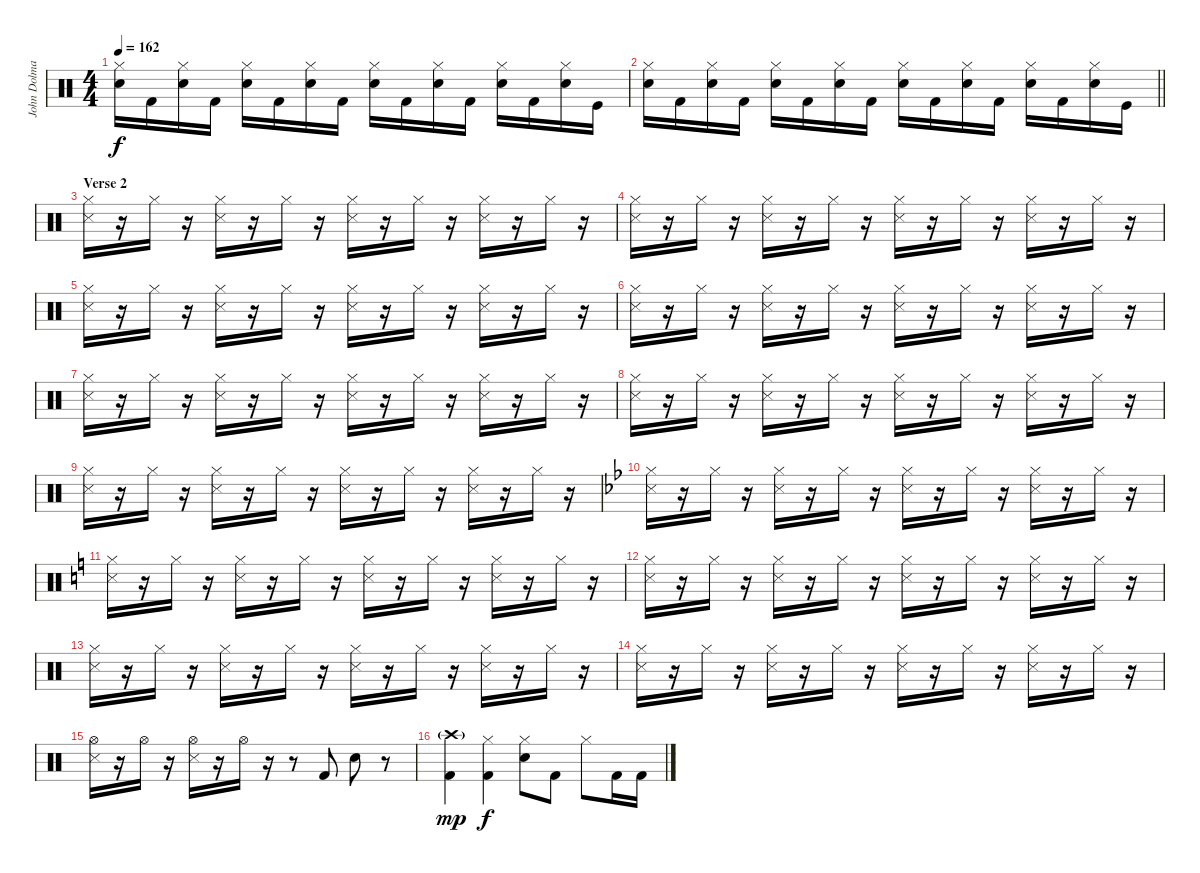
\track ("John Dolmayan" "John Dolma") {instrument percussion}
\staff {score}
\articulation defaults
\ts (4 4)
\tempo 162
\clef neutral
\ks c
("Hi-Hat (closed)" "Electric Snare (hit)").16{dy f} "Kick (hit) 2".16 ("Hi-Hat (closed)" "Electric Snare (hit)").16 "Kick (hit) 2".16 ("Hi-Hat (closed)" "Electric Snare (hit)").16 "Kick (hit) 2".16 ("Hi-Hat (closed)" "Electric Snare (hit)").16 "Kick (hit) 2".16 ("Hi-Hat (closed)" "Electric Snare (hit)").16 "Kick (hit) 2".16 ("Hi-Hat (closed)" "Electric Snare (hit)").16 "Kick (hit) 2".16 ("Hi-Hat (closed)" "Electric Snare (hit)").16 "Kick (hit) 2".16 ("Hi-Hat (closed)" "Electric Snare (hit)").16 "Kick (hit)".16 |
\barLineRight lightlight
("Hi-Hat (closed)" "Electric Snare (hit)").16 "Kick (hit) 2".16 ("Hi-Hat (closed)" "Electric Snare (hit)").16 "Kick (hit) 2".16 ("Hi-Hat (closed)" "Electric Snare (hit)").16 "Kick (hit) 2".16 ("Hi-Hat (closed)" "Electric Snare (hit)").16 "Kick (hit) 2".16 ("Hi-Hat (closed)" "Electric Snare (hit)").16 "Kick (hit) 2".16 ("Hi-Hat (closed)" "Electric Snare (hit)").16 "Kick (hit) 2".16 ("Hi-Hat (closed)" "Electric Snare (hit)").16 "Kick (hit) 2".16 ("Hi-Hat (closed)" "Electric Snare (hit)").16 "Kick (hit)".16 |
\section ("" "Verse 2")
("Hi-Hat (closed)" "Snare (side stick) 3").16 r.16 "Hi-Hat (closed)".16 r.16 ("Hi-Hat (closed)" "Snare (side stick) 3").16 r.16 "Hi-Hat (closed)".16 r.16 ("Hi-Hat (closed)" "Snare (side stick) 3").16 r.16 "Hi-Hat (closed)".16 r.16 ("Hi-Hat (closed)" "Snare (side stick) 3").16 r.16 "Hi-Hat (closed)".16 r.16 |
("Hi-Hat (closed)" "Snare (side stick) 3").16 r.16 "Hi-Hat (closed)".16 r.16 ("Hi-Hat (closed)" "Snare (side stick) 3").16 r.16 "Hi-Hat (closed)".16 r.16 ("Hi-Hat (closed)" "Snare (side stick) 3").16 r.16 "Hi-Hat (closed)".16 r.16 ("Hi-Hat (closed)" "Snare (side stick) 3").16 r.16 "Hi-Hat (closed)".16 r.16 |
("Hi-Hat (closed)" "Snare (side stick) 3").16 r.16 "Hi-Hat (closed)".16 r.16 ("Hi-Hat (closed)" "Snare (side stick) 3").16 r.16 "Hi-Hat (closed)".16 r.16 ("Hi-Hat (closed)" "Snare (side stick) 3").16 r.16 "Hi-Hat (closed)".16 r.16 ("Hi-Hat (closed)" "Snare (side stick) 3").16 r.16 "Hi-Hat (closed)".16 r.16 |
("Hi-Hat (closed)" "Snare (side stick) 3").16 r.16 "Hi-Hat (closed)".16 r.16 ("Hi-Hat (closed)" "Snare (side stick) 3").16 r.16 "Hi-Hat (closed)".16 r.16 ("Hi-Hat (closed)" "Snare (side stick) 3").16 r.16 "Hi-Hat (closed)".16 r.16 ("Hi-Hat (closed)" "Snare (side stick) 3").16 r.16 "Hi-Hat (closed)".16 r.16 |
("Hi-Hat (closed)" "Snare (side stick) 3").16 r.16 "Hi-Hat (closed)".16 r.16 ("Hi-Hat (closed)" "Snare (side stick) 3").16 r.16 "Hi-Hat (closed)".16 r.16 ("Hi-Hat (closed)" "Snare (side stick) 3").16 r.16 "Hi-Hat (closed)".16 r.16 ("Hi-Hat (closed)" "Snare (side stick) 3").16 r.16 "Hi-Hat (closed)".16 r.16 |
("Hi-Hat (closed)" "Snare (side stick) 3").16 r.16 "Hi-Hat (closed)".16 r.16 ("Hi-Hat (closed)" "Snare (side stick) 3").16 r.16 "Hi-Hat (closed)".16 r.16 ("Hi-Hat (closed)" "Snare (side stick) 3").16 r.16 "Hi-Hat (closed)".16 r.16 ("Hi-Hat (closed)" "Snare (side stick) 3").16 r.16 "Hi-Hat (closed)".16 r.16 |
("Hi-Hat (closed)" "Snare (side stick) 3").16 r.16 "Hi-Hat (closed)".16 r.16 ("Hi-Hat (closed)" "Snare (side stick) 3").16 r.16 "Hi-Hat (closed)".16 r.16 ("Hi-Hat (closed)" "Snare (side stick) 3").16 r.16 "Hi-Hat (closed)".16 r.16 ("Hi-Hat (closed)" "Snare (side stick) 3").16 r.16 "Hi-Hat (closed)".16 r.16 |
\ks bb
("Hi-Hat (closed)" "Snare (side stick) 3").16 r.16 "Hi-Hat (closed)".16 r.16 ("Hi-Hat (closed)" "Snare (side stick) 3").16 r.16 "Hi-Hat (closed)".16 r.16 ("Hi-Hat (closed)" "Snare (side stick) 3").16 r.16 "Hi-Hat (closed)".16 r.16 ("Hi-Hat (closed)" "Snare (side stick) 3").16 r.16 "Hi-Hat (closed)".16 r.16 |
\ks c
("Hi-Hat (closed)" "Snare (side stick) 3").16 r.16 "Hi-Hat (closed)".16 r.16 ("Hi-Hat (closed)" "Snare (side stick) 3").16 r.16 "Hi-Hat (closed)".16 r.16 ("Hi-Hat (closed)" "Snare (side stick) 3").16 r.16 "Hi-Hat (closed)".16 r.16 ("Hi-Hat (closed)" "Snare (side stick) 3").16 r.16 "Hi-Hat (closed)".16 r.16 |
("Hi-Hat (closed)" "Snare (side stick) 3").16 r.16 "Hi-Hat (closed)".16 r.16 ("Hi-Hat (closed)" "Snare (side stick) 3").16 r.16 "Hi-Hat (closed)".16 r.16 ("Hi-Hat (closed)" "Snare (side stick) 3").16 r.16 "Hi-Hat (closed)".16 r.16 ("Hi-Hat (closed)" "Snare (side stick) 3").16 r.16 "Hi-Hat (closed)".16 r.16 |
("Hi-Hat (closed)" "Snare (side stick) 3").16 r.16 "Hi-Hat (closed)".16 r.16 ("Hi-Hat (closed)" "Snare (side stick) 3").16 r.16 "Hi-Hat (closed)".16 r.16 ("Hi-Hat (closed)" "Snare (side stick) 3").16 r.16 "Hi-Hat (closed)".16 r.16 ("Hi-Hat (closed)" "Snare (side stick) 3").16 r.16 "Hi-Hat (closed)".16 r.16 |
("Hi-Hat (closed)" "Snare (side stick) 3").16 r.16 "Hi-Hat (closed)".16 r.16 ("Hi-Hat (closed)" "Snare (side stick) 3").16 r.16 "Hi-Hat (closed)".16 r.16 ("Hi-Hat (closed)" "Snare (side stick) 3").16 r.16 "Hi-Hat (closed)".16 r.16 ("Hi-Hat (closed)" "Snare (side stick) 3").16 r.16 "Hi-Hat (closed)".16 r.16 |
("Hi-Hat (open)" "Snare (side stick) 3").16 r.16 "Hi-Hat (open)".16 r.16 ("Hi-Hat (open)" "Snare (side stick) 3").16 r.16 "Hi-Hat (open)".16 r.16 r.8 "Kick (hit) 2".8 "Electric Snare (hit)".8 r.8 |
("Crash high (hit)"{g} "Kick (hit) 2").4{dy mp} ("Hi-Hat (closed)" "Kick (hit) 2").4{dy f} ("Hi-Hat (closed)" "Electric Snare (hit)").8 "Kick (hit) 2".8 "Hi-Hat (closed)".8 "Kick (hit) 2".16 "Kick (hit) 2".16
